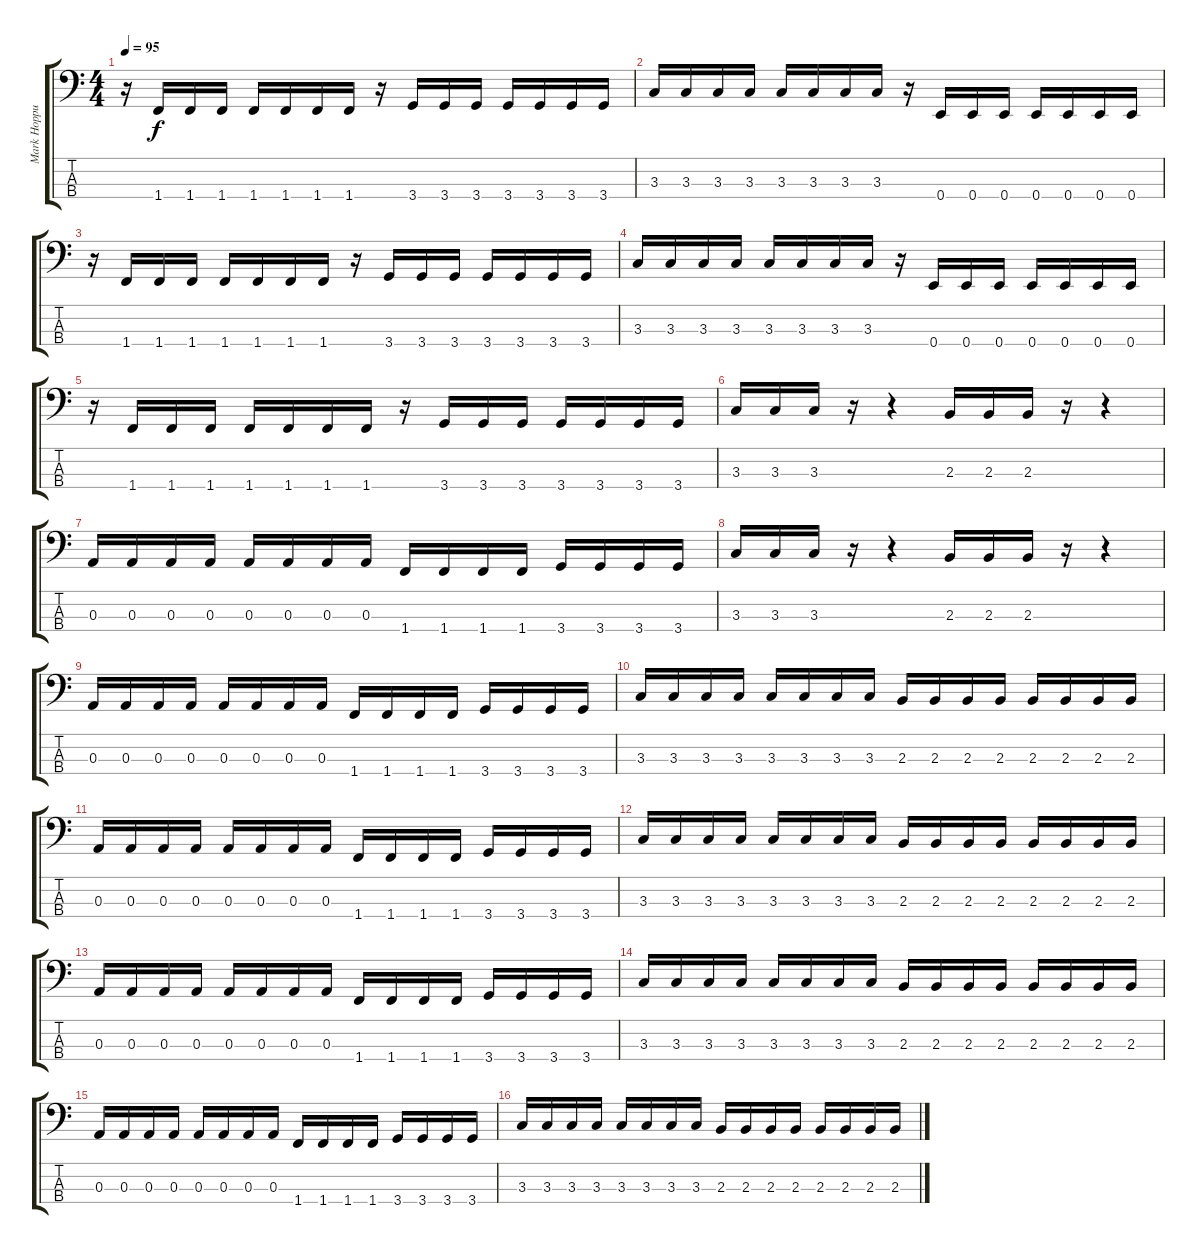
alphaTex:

\track ("Mark Hoppus" "Mark Hoppu") {instrument electricbassfinger}
\staff {score tabs}
\tuning (G2 D2 A1 E1) {hide}
\ts (4 4)
\tempo 95
\clef f4
\ks c
r.16{dy f} 1.4.16 1.4.16 1.4.16 1.4.16 1.4.16 1.4.16 1.4.16 r.16 3.4.16 3.4.16 3.4.16 3.4.16 3.4.16 3.4.16 3.4.16 |
3.3.16 3.3.16 3.3.16 3.3.16 3.3.16 3.3.16 3.3.16 3.3.16 r.16 0.4.16 0.4.16 0.4.16 0.4.16 0.4.16 0.4.16 0.4.16 |
r.16 1.4.16 1.4.16 1.4.16 1.4.16 1.4.16 1.4.16 1.4.16 r.16 3.4.16 3.4.16 3.4.16 3.4.16 3.4.16 3.4.16 3.4.16 |
3.3.16 3.3.16 3.3.16 3.3.16 3.3.16 3.3.16 3.3.16 3.3.16 r.16 0.4.16 0.4.16 0.4.16 0.4.16 0.4.16 0.4.16 0.4.16 |
r.16 1.4.16 1.4.16 1.4.16 1.4.16 1.4.16 1.4.16 1.4.16 r.16 3.4.16 3.4.16 3.4.16 3.4.16 3.4.16 3.4.16 3.4.16 |
3.3.16 3.3.16 3.3.16 r.16 r.4 2.3.16 2.3.16 2.3.16 r.16 r.4 |
0.3.16 0.3.16 0.3.16 0.3.16 0.3.16 0.3.16 0.3.16 0.3.16 1.4.16 1.4.16 1.4.16 1.4.16 3.4.16 3.4.16 3.4.16 3.4.16 |
3.3.16 3.3.16 3.3.16 r.16 r.4 2.3.16 2.3.16 2.3.16 r.16 r.4 |
0.3.16 0.3.16 0.3.16 0.3.16 0.3.16 0.3.16 0.3.16 0.3.16 1.4.16 1.4.16 1.4.16 1.4.16 3.4.16 3.4.16 3.4.16 3.4.16 |
3.3.16 3.3.16 3.3.16 3.3.16 3.3.16 3.3.16 3.3.16 3.3.16 2.3.16 2.3.16 2.3.16 2.3.16 2.3.16 2.3.16 2.3.16 2.3.16 |
0.3.16 0.3.16 0.3.16 0.3.16 0.3.16 0.3.16 0.3.16 0.3.16 1.4.16 1.4.16 1.4.16 1.4.16 3.4.16 3.4.16 3.4.16 3.4.16 |
3.3.16 3.3.16 3.3.16 3.3.16 3.3.16 3.3.16 3.3.16 3.3.16 2.3.16 2.3.16 2.3.16 2.3.16 2.3.16 2.3.16 2.3.16 2.3.16 |
0.3.16 0.3.16 0.3.16 0.3.16 0.3.16 0.3.16 0.3.16 0.3.16 1.4.16 1.4.16 1.4.16 1.4.16 3.4.16 3.4.16 3.4.16 3.4.16 |
3.3.16 3.3.16 3.3.16 3.3.16 3.3.16 3.3.16 3.3.16 3.3.16 2.3.16 2.3.16 2.3.16 2.3.16 2.3.16 2.3.16 2.3.16 2.3.16 |
0.3.16 0.3.16 0.3.16 0.3.16 0.3.16 0.3.16 0.3.16 0.3.16 1.4.16 1.4.16 1.4.16 1.4.16 3.4.16 3.4.16 3.4.16 3.4.16 |
3.3.16 3.3.16 3.3.16 3.3.16 3.3.16 3.3.16 3.3.16 3.3.16 2.3.16 2.3.16 2.3.16 2.3.16 2.3.16 2.3.16 2.3.16 2.3.16
